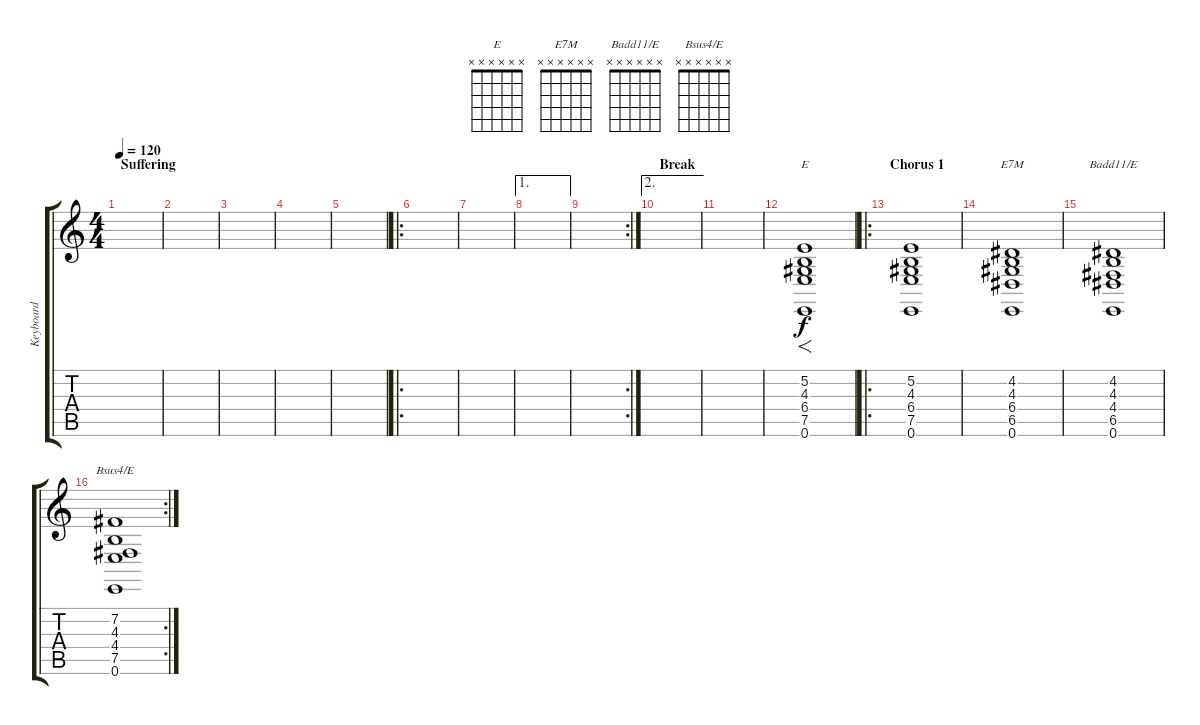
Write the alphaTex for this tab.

\track ("Keyboard" "Keyboard") {instrument stringensemble1}
\staff {score tabs}
\tuning (E4 B3 G3 D3 A2 E2) {hide}
\chord ("E" x x x x x x)
\chord ("E7M" x x x x x x)
\chord ("Badd11/E" x x x x x x)
\chord ("Bsus4/E" x x x x x x)
\ts (4 4)
\section ("" "Suffering")
\tempo 120
\clef g2
\ks c
|
|
|
|
|
\ro
|
|
\ae 1
|
\rc 2
|
\ae 2
\section ("" "Break")
|
|
(5.2 4.3 6.4 7.5 0.6).1{f ch "E"} |
\ro
\section ("" "Chorus 1")
(5.2 4.3 6.4 7.5 0.6).1 |
(4.2 4.3 6.4 6.5 0.6).1{ch "E7M"} |
(4.2 4.3 4.4 6.5 0.6).1{ch "Badd11/E"} |
\rc 2
(7.2 4.3 4.4 7.5 0.6).1{ch "Bsus4/E"}
